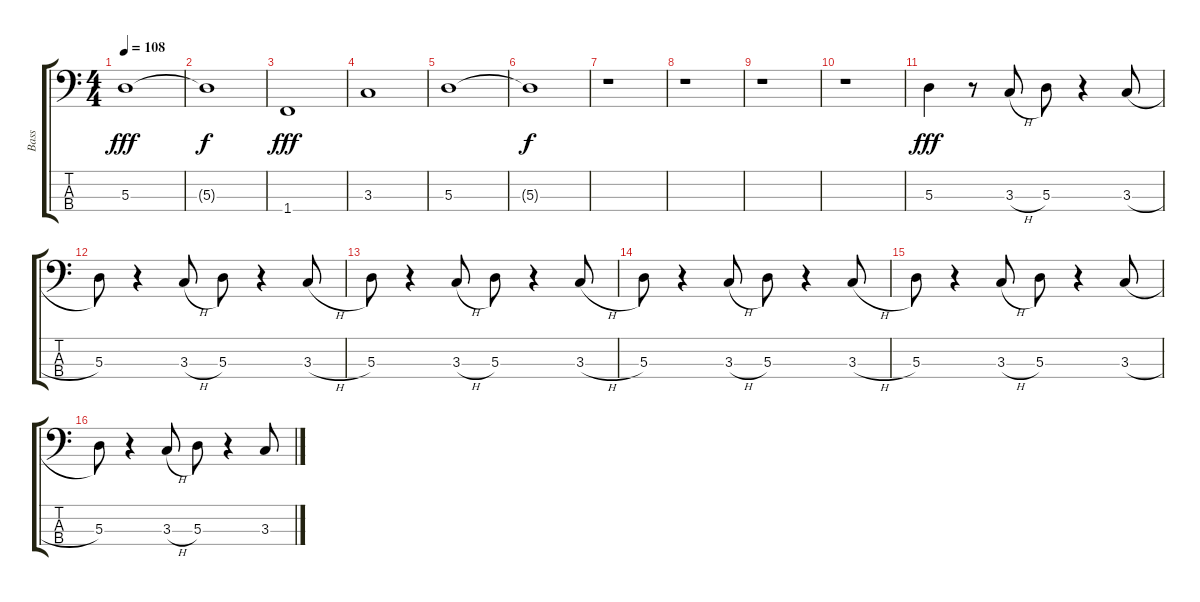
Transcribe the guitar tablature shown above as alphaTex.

\track ("Bass" "Bass") {instrument electricbassfinger}
\staff {score tabs}
\tuning (G2 D2 A1 E1) {hide}
\ts (4 4)
\tempo 108
\clef f4
\ks c
5.3.1{dy fff} |
5.3{t}.1{dy f} |
1.4.1{dy fff} |
3.3.1 |
5.3.1 |
5.3{t}.1{dy f} |
r.1 |
r.1 |
r.1 |
r.1 |
5.3.4{dy fff} r.8 3.3{h}.8 5.3.8 r.4 3.3{h}.8 |
5.3.8 r.4 3.3{h}.8 5.3.8 r.4 3.3{h}.8 |
5.3.8 r.4 3.3{h}.8 5.3.8 r.4 3.3{h}.8 |
5.3.8 r.4 3.3{h}.8 5.3.8 r.4 3.3{h}.8 |
5.3.8 r.4 3.3{h}.8 5.3.8 r.4 3.3{h}.8 |
5.3.8 r.4 3.3{h}.8 5.3.8 r.4 3.3{h}.8
